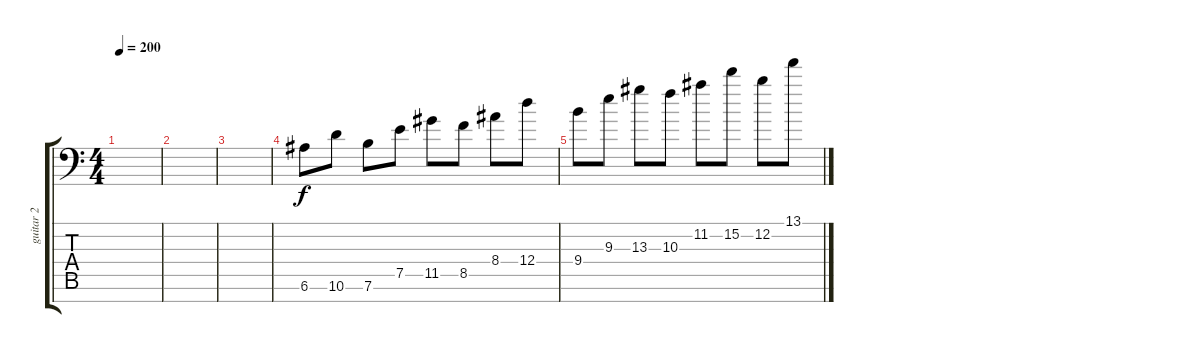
\track ("guitar 2" "guitar 2") {instrument distortionguitar}
\staff {score tabs}
\tuning (E4 B3 G3 D3 A2 E2 C-1) {hide}
\ts (4 4)
\tempo 200
\clef f4
\ks c
|
|
|
6.6.8 10.6.8 7.6.8 7.5.8 11.5.8 8.5.8 8.4.8 12.4.8 |
9.4.8 9.3.8 13.3.8 10.3.8 11.2.8 15.2.8 12.2.8 13.1.8
